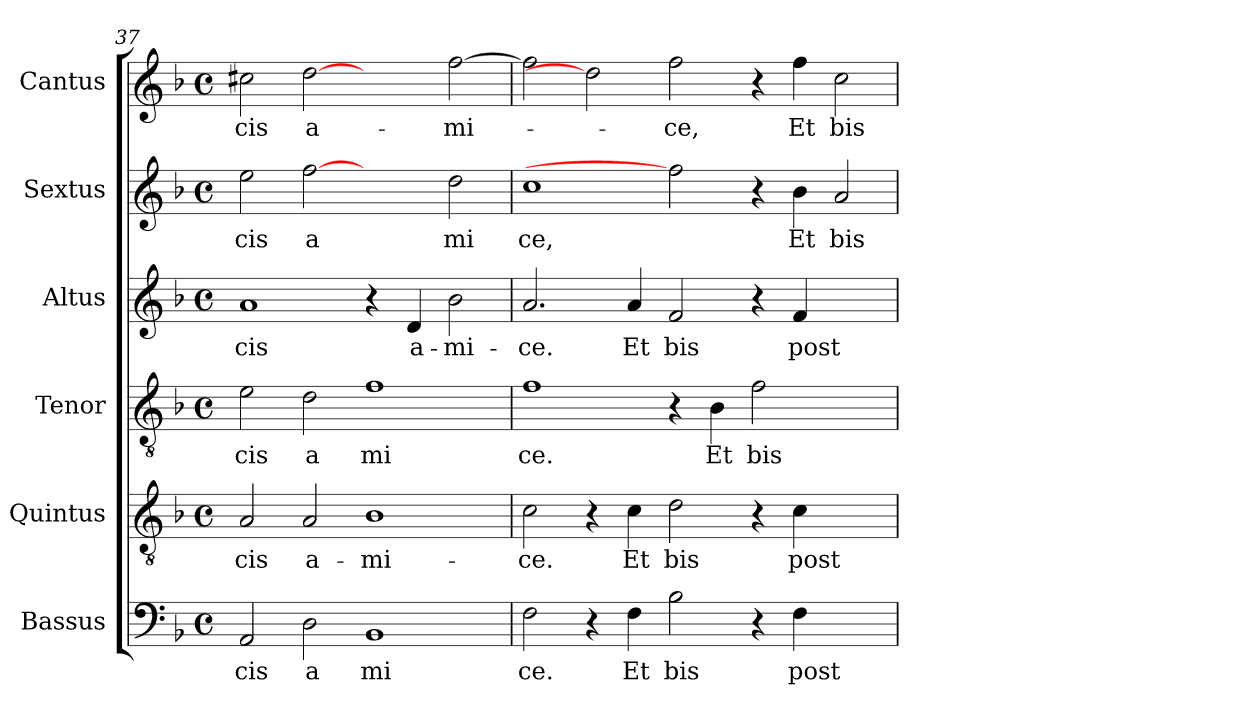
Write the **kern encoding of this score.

**kern	**text	**kern	**text	**kern	**text	**kern	**text	**kern	**text	**kern	**text
*part6	*part6	*part5	*part5	*part4	*part4	*part3	*part3	*part2	*part2	*part1	*part1
*staff6	*staff6	*staff5	*staff5	*staff4	*staff4	*staff3	*staff3	*staff2	*staff2	*staff1	*staff1
*I"Bassus	*	*I"Quintus	*	*I"Tenor	*	*I"Altus	*	*I"Sextus	*	*I"Cantus	*
*clefF4	*	*clefGv2	*	*clefGv2	*	*clefG2	*	*clefG2	*	*clefG2	*
*k[b-]	*	*k[b-]	*	*k[b-]	*	*k[b-]	*	*k[b-]	*	*k[b-]	*
*F:	*	*F:	*	*F:	*	*F:	*	*F:	*	*F:	*
*M4/4	*	*M4/4	*	*M4/4	*	*M4/4	*	*M4/4	*	*M4/4	*
*met(c)	*	*met(c)	*	*met(c)	*	*met(c)	*	*met(c)	*	*met(c)	*
=37	=37	=37	=37	=37	=37	=37	=37	=37	=37	=37	=37
!	!LO:LY:b:cj	!	!LO:LY:b:cj	!	!LO:LY:b:cj	!	!LO:LY:b:cj	!	!LO:LY:b:cj	!	!LO:LY:b:cj
2AA/	cis	2A/	-cis	2e\	cis	1a	-cis	2ee\	cis	2cc#X\	-cis
!	!LO:LY:b:cj	!	!LO:LY:b:cj	!	!LO:LY:b:cj	!	!	!	!LO:LY:b:cj	!	!LO:LY:b:cj
2D\	a	2A/	a-	2d\	a	.	.	[2ff	a	[2dd	a-
!	!LO:LY:b:cj	!	!LO:LY:b:cj	!	!LO:LY:b:cj	!	!	!	!	!	!
1BB-	mi	1B-	-mi-	1f	mi	4r	.	2ryy	.	2ryy	.
!	!	!	!	!	!	!	!LO:LY:b:cj	!	!	!	!
.	.	.	.	.	.	4d/	a-	.	.	.	.
!	!	!	!	!	!	!	!LO:LY:b:cj	!	!LO:LY:b:cj	!	!LO:LY:b
.	.	.	.	.	.	2b-\	-mi-	2dd\	mi	[>2ff\	-mi-
=38	=38	=38	=38	=38	=38	=38	=38	=38	=38	=38	=38
!	!LO:LY:b:cj	!	!LO:LY:b:cj	!	!LO:LY:b:cj	!	!LO:LY:b:cj	!	!LO:LY:b:cj	!	!
2F\	ce.	2c\	-ce.	1f	ce.	2.a/	-ce.	1cc	ce,	2ff\]	.
4r	.	4r	.	.	.	.	.	.	.	2dd]	.
!	!LO:LY:b:cj	!	!LO:LY:b:cj	!	!	!	!LO:LY:b:cj	!	!	!	!
4F\	Et	4c\	Et	.	.	4a/	Et	.	.	.	.
!	!LO:LY:b:cj	!	!LO:LY:b:cj	!	!	!	!LO:LY:b:cj	!	!	!	!LO:LY:b:cj
2B-\	bis	2d\	bis	4r	.	2f/	bis	2ff]	.	2ff\	-ce,
!	!	!	!	!	!LO:LY:b:cj	!	!	!	!	!	!
.	.	.	.	4B-\	Et	.	.	.	.	.	.
!	!	!	!	!	!LO:LY:b:cj	!	!	!	!	!	!
4r	.	4r	.	2f\	bis	4r	.	4r	.	4r	.
!	!LO:LY:b:cj	!	!LO:LY:b:cj	!	!	!	!LO:LY:b:cj	!	!LO:LY:b:cj	!	!LO:LY:b:cj
4F\	post	4c\	post	.	.	4f/	post	4b-\	Et	4ff\	Et
!	!	!	!	!	!	!	!	!	!LO:LY:b:cj	!	!LO:LY:b:cj
2ryy	.	2ryy	.	2ryy	.	2ryy	.	2a/	bis	2cc\	bis
=	=	=	=	=	=	=	=	=	=	=	=
*-	*-	*-	*-	*-	*-	*-	*-	*-	*-	*-	*-
